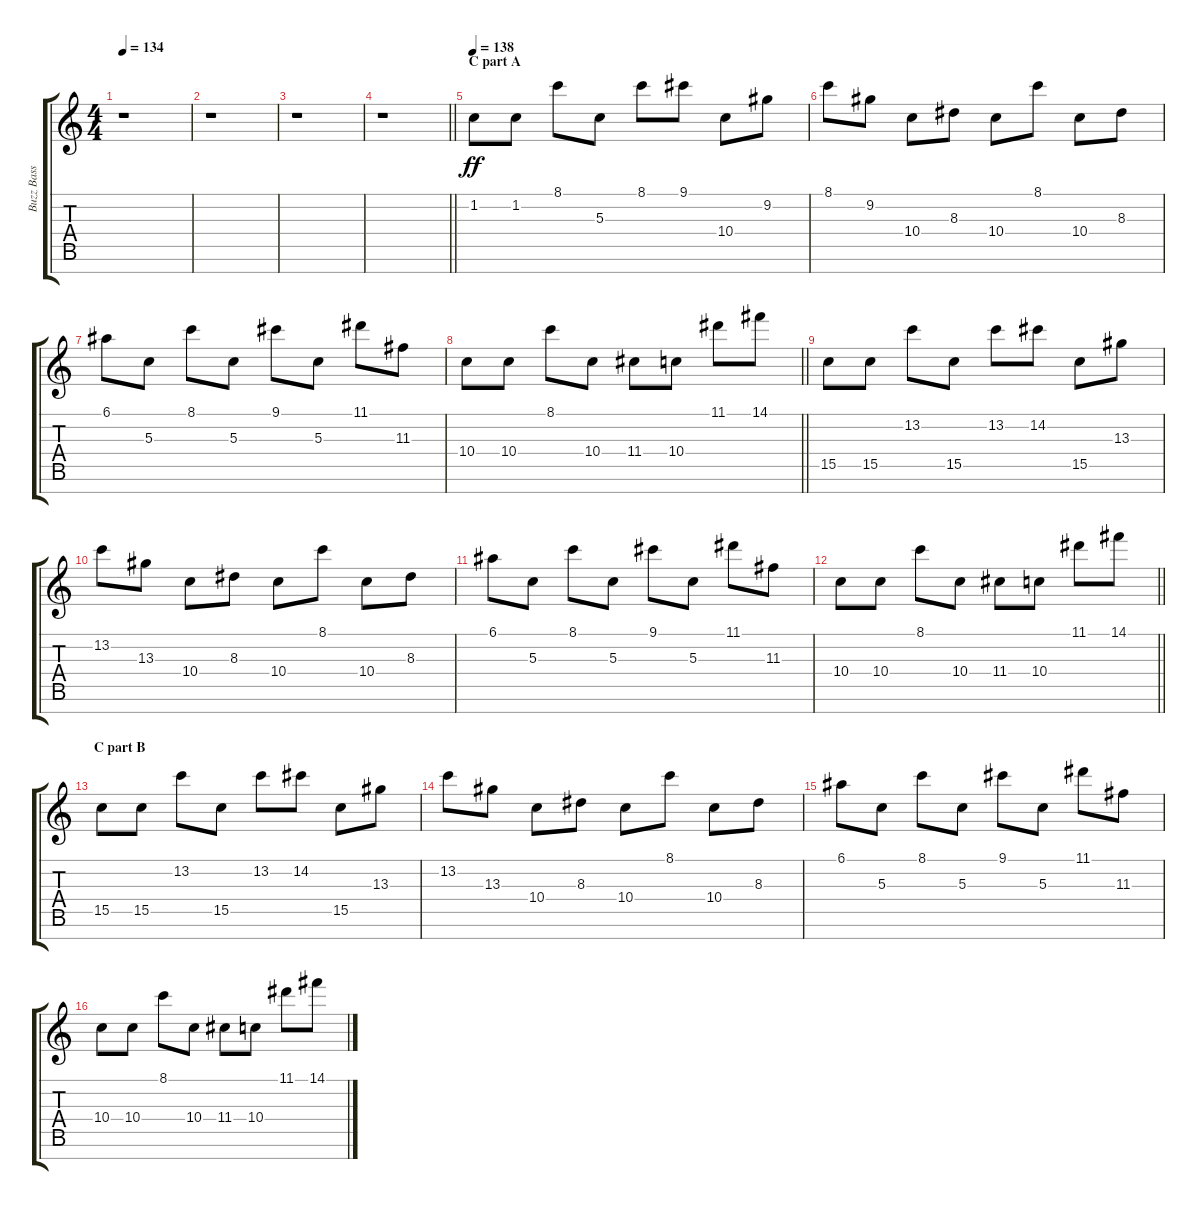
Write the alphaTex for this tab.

\track ("Buzz Bass Arp" "Buzz Bass ") {instrument slapbass1}
\staff {score tabs}
\tuning (E4 B3 G3 D3 A2 E2 B1) {hide}
\ts (4 4)
\tempo 134
\clef g2
\ks c
r.1{dy ff} |
r.1 |
r.1 |
\barLineRight lightlight
r.1 |
\section ("" "C part A")
\tempo 138
1.2.8 1.2.8 8.1.8 5.3.8 8.1.8 9.1.8 10.4.8 9.2.8 |
8.1.8 9.2.8 10.4.8 8.3.8 10.4.8 8.1.8 10.4.8 8.3.8 |
6.1.8 5.3.8 8.1.8 5.3.8 9.1.8 5.3.8 11.1.8 11.3.8 |
\barLineRight lightlight
10.4.8 10.4.8 8.1.8 10.4.8 11.4.8 10.4.8 11.1.8 14.1.8 |
15.5.8 15.5.8 13.2.8 15.5.8 13.2.8 14.2.8 15.5.8 13.3.8 |
13.2.8 13.3.8 10.4.8 8.3.8 10.4.8 8.1.8 10.4.8 8.3.8 |
6.1.8 5.3.8 8.1.8 5.3.8 9.1.8 5.3.8 11.1.8 11.3.8 |
\barLineRight lightlight
10.4.8 10.4.8 8.1.8 10.4.8 11.4.8 10.4.8 11.1.8 14.1.8 |
\section ("" "C part B")
15.5.8 15.5.8 13.2.8 15.5.8 13.2.8 14.2.8 15.5.8 13.3.8 |
13.2.8 13.3.8 10.4.8 8.3.8 10.4.8 8.1.8 10.4.8 8.3.8 |
6.1.8 5.3.8 8.1.8 5.3.8 9.1.8 5.3.8 11.1.8 11.3.8 |
10.4.8 10.4.8 8.1.8 10.4.8 11.4.8 10.4.8 11.1.8 14.1.8
